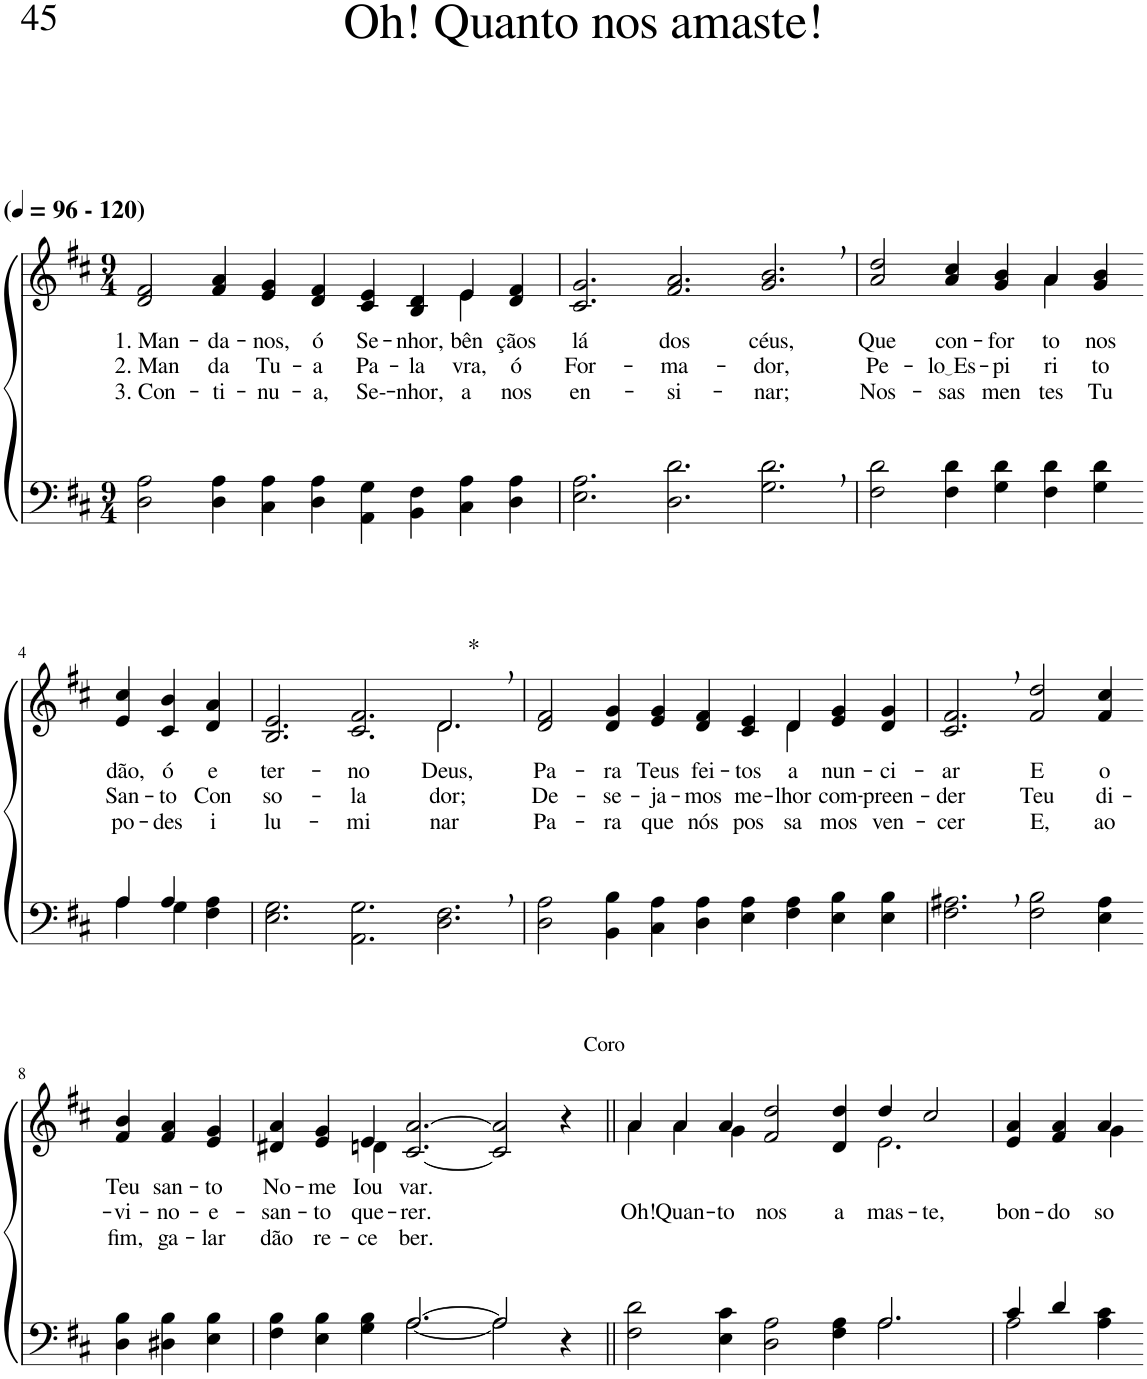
**kern	**kern	**text	**text	**text	**harte
*part2	*part1	*part1	*part1	*part1	*part1
*staff2	*staff1	*staff1	*staff1	*staff1	*
*I"Parte III e IV	*I"Parte I e II	*	*	*	*
*clefF4	*clefG2	*	*	*	*
*Trd1c2	*Trd1c2	*	*	*	*
*k[f#c#]	*k[f#c#]	*	*	*	*
*M9/4	*M9/4	*	*	*	*
*MM96	*MM96	*	*	*	*
=1	=1	=1	=1	=1	=1
*	*^	*	*	*	*
!	!LO:TX:a:B:t=(	!	!	!	!	!
!	!LO:TX:a:B:t=- 120)	!	!	!	!	!
!	!	!	!LO:LY:b	!LO:LY:b	!LO:LY:b	!
2D\ 2A\	1..ryy	2d/ 2f#/	1. Man-	2. Man	3. Con-	.
!	!	!	!LO:LY:b	!LO:LY:b	!LO:LY:b	!
4D\ 4A\	.	4f#/ 4a/	-da-	da	-ti-	.
!	!	!	!LO:LY:b	!LO:LY:b	!LO:LY:b	!
4C#\ 4A\	.	4e/ 4g/	-nos,	Tu-	-nu-	.
!	!	!	!LO:LY:b	!LO:LY:b	!LO:LY:b	!
4D\ 4A\	.	4d/ 4f#/	ó	-a	-a,	.
!	!	!	!LO:LY:b	!LO:LY:b	!LO:LY:b	!
4AA\ 4G\	.	4c#/ 4e/	Se-	Pa-	Se--	.
!	!	!	!LO:LY:b	!LO:LY:b	!LO:LY:b	!
4BB\ 4F#\	.	4B/ 4d/	-nhor,	-la-	-nhor,	.
!	!	!	!LO:LY:b	!LO:LY:b	!LO:LY:b	!
4C#\ 4A\	4e\	4e/	bên-	-vra,	a	.
!	!	!	!LO:LY:b	!LO:LY:b	!LO:LY:b	!
4D\ 4A\	4ryy	4d/ 4f#/	-çãos	ó	nos	.
=2	=2	=2	=2	=2	=2	=2
!	!	!	!LO:LY:b	!LO:LY:b	!LO:LY:b	!
*	*v	*v	*	*	*	*
2.E\ 2.A\	2.c#/ 2.g/	lá	For-	en-	.
!	!	!LO:LY:b	!LO:LY:b	!LO:LY:b	!
2.D\ 2.d\	2.f#/ 2.a/	dos	-ma-	-si-	.
!	!	!LO:LY:b	!LO:LY:b	!LO:LY:b	!
2.G\, 2.d\,	2.g/, 2.b/,	céus,	-dor,	-nar;	.
=3	=3	=3	=3	=3	=3
!	!	!LO:LY:b	!LO:LY:b	!LO:LY:b	!
*	*^	*	*	*	*
2F#\ 2d\	2a/ 2dd/	1ryy	Que	Pe-	Nos-	.
!	!	!	!LO:LY:b	!LO:LY:b	!LO:LY:b	!
4F#\ 4d\	4a/ 4cc#/	.	con-	lo Es	-sas	.
!	!	!	!LO:LY:b	!LO:LY:b	!LO:LY:b	!
4G\ 4d\	4g/ 4b/	.	-for-	-pi-	men-	.
!	!	!	!LO:LY:b	!LO:LY:b	!LO:LY:b	!
4F#\ 4d\	4a/	4a\	-to	-ri-	-tes	.
!	!	!	!LO:LY:b	!LO:LY:b	!LO:LY:b	!
4G\ 4d\	4g/ 4b/	4ryy	nos	-to	Tu	.
!!LO:LB:g=z
=4-	=4-	=4-	=4-	=4-	=4-	=4-
*^	*	*	*	*	*	*
!	!	!	!	!LO:LY:b	!LO:LY:b	!LO:LY:b	!
*	*	*v	*v	*	*	*	*
4A/	4A\	4e/ 4cc#/	dão,	San-	po-	.
!	!	!	!LO:LY:b	!LO:LY:b	!LO:LY:b	!
4A/	4G\	4c#/ 4b/	ó	-to	-des	.
!	!	!	!LO:LY:b	!LO:LY:b	!LO:LY:b	!
4ryy	4F#\ 4A\	4d/ 4a/	e-	Con-	i-	.
=5	=5	=5	=5	=5	=5	=5
*	*	*^	*	*	*	*
!	!	!	!	!LO:LY:b	!LO:LY:b	!LO:LY:b	!
*v	*v	*	*	*	*	*	*
2.E\ 2.G\	1.ryy	2.B/ 2.e/	-ter-	-so-	-lu-	.
!	!	!	!LO:LY:b	!LO:LY:b	!LO:LY:b	!
2.AA\ 2.G\	.	2.c#/ 2.f#/	-no	-la-	-mi-	.
!	!	!	!LO:LY:b	!LO:LY:b	!LO:LY:b	!LO:H:kt=*
2.D\, 2.F#\,	2.d,\	2.d/	Deus,	-dor;	-nar	N
=6	=6	=6	=6	=6	=6	=6
!	!	!	!LO:LY:b	!LO:LY:b	!LO:LY:b	!
2D\ 2A\	2d/ 2f#/	1.ryy	Pa-	De-	Pa-	.
!	!	!	!LO:LY:b	!LO:LY:b	!LO:LY:b	!
4BB\ 4B\	4d/ 4g/	.	-ra	-se-	-ra	.
!	!	!	!LO:LY:b	!LO:LY:b	!LO:LY:b	!
4C#\ 4A\	4e/ 4g/	.	Teus	-ja-	que	.
!	!	!	!LO:LY:b	!LO:LY:b	!LO:LY:b	!
4D\ 4A\	4d/ 4f#/	.	fei-	-mos	nós	.
!	!	!	!LO:LY:b	!LO:LY:b	!LO:LY:b	!
4E\ 4A\	4c#/ 4e/	.	-tos	me-	pos-	.
!	!	!	!	!LO:LY:b	!	!
!	!	!	!LO:LY:b	!	!LO:LY:b	!
4F#\ 4A\	4d/	4d\	a-	.	-sa-	.
!	!	!	!LO:LY:b	!LO:LY:b	!LO:LY:b	!
4E\ 4B\	4e/ 4g/	2ryy	-nun-	com-	-mos	.
!	!	!	!LO:LY:b	!LO:LY:b	!LO:LY:b	!
4E\ 4B\	4d/ 4g/	.	-ci-	-preen-	ven-	.
*	*v	*v	*	*	*	*
=7	=7	=7	=7	=7	=7
!	!	!LO:LY:b	!LO:LY:b	!LO:LY:b	!
2.F#\, 2.A#X\,	2.c#/, 2.f#/,	-ar	-der	-cer	.
!	!	!LO:LY:b	!LO:LY:b	!LO:LY:b	!
2F#\ 2B\	2f#/ 2dd/	E	Teu	E,	.
!	!	!LO:LY:b	!LO:LY:b	!LO:LY:b	!
4E\ 4A#\	4f#/ 4cc#/	o	di-	ao	.
!!LO:LB:g=z
=8-	=8-	=8-	=8-	=8-	=8-
!	!	!LO:LY:b	!LO:LY:b	!LO:LY:b	!
4D\ 4B\	4f#/ 4b/	Teu	-vi-	fim,	.
!	!	!LO:LY:b	!LO:LY:b	!LO:LY:b	!
4D#X\ 4B\	4f#/ 4a/	san-	-no-	ga-	.
!	!	!LO:LY:b	!LO:LY:b	!LO:LY:b	!
4E\ 4B\	4e/ 4g/	-to	-e-	-lar	.
=9	=9	=9	=9	=9	=9
*^	*	*	*	*	*
!	!	!	!LO:LY:b	!LO:LY:b	!LO:LY:b	!
*	*	*^	*	*	*	*
2.ryy	4F#\ 4B\	4d#X/ 4a/	2ryy	No-	-san-	dão	.
!	!	!	!	!LO:LY:b	!LO:LY:b	!LO:LY:b	!
.	4E\ 4B\	4e/ 4g/	.	-me	-to	re-	.
!	!	!	!	!LO:LY:b	!LO:LY:b	!LO:LY:b	!
.	4G\ 4B\	4e/	4dn\	Iou	que-	-ce	.
!	!	!	!	!LO:LY:b	!LO:LY:b	!LO:LY:b	!
[2.A/	[2.A\	[2.c#/ [2.a/	1.ryy	var.	-rer.	ber.	.
2A/]	2A\]	2c#/] 2a/]	.	.	.	.	.
4r	4ryy	4r	.	.	.	.	.
=10||	=10||	=10||	=10||	=10||	=10||	=10||	=10||
!	!	!LO:TX:a:t=Coro	!	!	!	!	!
!	!	!	!	!	!LO:LY:b	!	!
1.ryy	2F#\ 2d\	4a/	4a\	.	Oh!	.	.
!	!	!	!	!	!LO:LY:b	!	!
.	.	4a/	4a\	.	Quan-	.	.
!	!	!	!	!	!LO:LY:b	!	!
.	4E\ 4c#\	4a/	4g\	.	-to	.	.
!	!	!	!	!	!LO:LY:b	!	!
.	2D\ 2A\	2f#/ 2dd/	2.ryy	.	nos	.	.
!	!	!	!	!	!LO:LY:b	!	!
.	4F#\ 4A\	4d/ 4dd/	.	.	a-	.	.
!	!	!	!	!	!LO:LY:b	!	!
2.A/	2.A\	4dd/	2.e\	.	-mas-	.	.
!	!	!	!	!	!LO:LY:b	!	!
.	.	2cc#/	.	.	-te,	.	.
=11	=11	=11	=11	=11	=11	=11	=11
!	!	!	!	!	!LO:LY:b	!	!
4c#/	2A\	2ryy	4e/ 4a/	.	bon-	.	.
!	!	!	!	!	!LO:LY:b	!	!
4d/	.	.	4f#/ 4a/	.	-do-	.	.
!	!	!	!	!	!LO:LY:b	!	!
4ryy	4A\ 4c#\	4g\	4a/	.	-so	.	.
*v	*v	*	*	*	*	*	*
*	*v	*v	*	*	*	*
=-	=-	=-	=-	=-	=-
*-	*-	*-	*-	*-	*-
